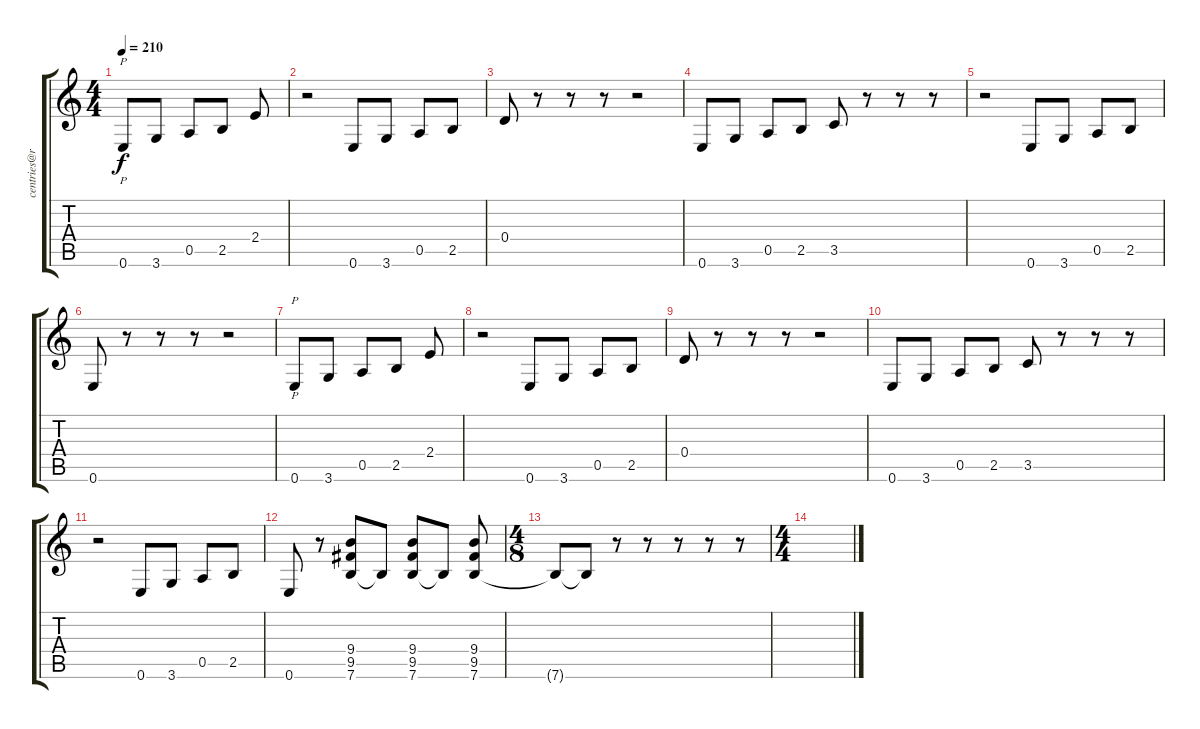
\track ("" "centries@r") {instrument overdrivenguitar}
\staff {score tabs}
\tuning (E4 B3 G3 D3 A2 E2) {hide}
\ts (4 4)
\tempo 210
\clef g2
\ks c
0.6.8{p dy f instrument overdrivenguitar} 3.6.8 0.5.8 2.5.8 2.4.8 |
r.2 0.6.8 3.6.8 0.5.8 2.5.8 |
0.4.8 r.8 r.8 r.8 r.2 |
0.6.8 3.6.8 0.5.8 2.5.8 3.5.8 r.8 r.8 r.8 |
r.2 0.6.8 3.6.8 0.5.8 2.5.8 |
0.6.8 r.8 r.8 r.8 r.2 |
0.6.8{p} 3.6.8 0.5.8 2.5.8 2.4.8 |
r.2 0.6.8 3.6.8 0.5.8 2.5.8 |
0.4.8 r.8 r.8 r.8 r.2 |
0.6.8 3.6.8 0.5.8 2.5.8 3.5.8 r.8 r.8 r.8 |
r.2 0.6.8 3.6.8 0.5.8 2.5.8 |
0.6.8 r.8 (9.4 9.5 7.6).8 7.6{t}.8 (9.4 9.5 7.6).8 7.6{t}.8 (9.4 9.5 7.6).8 |
\ts (4 8)
7.6{t}.8 7.6{t}.8 r.8 r.8 r.8 r.8 r.8 |
\ts (4 4)
